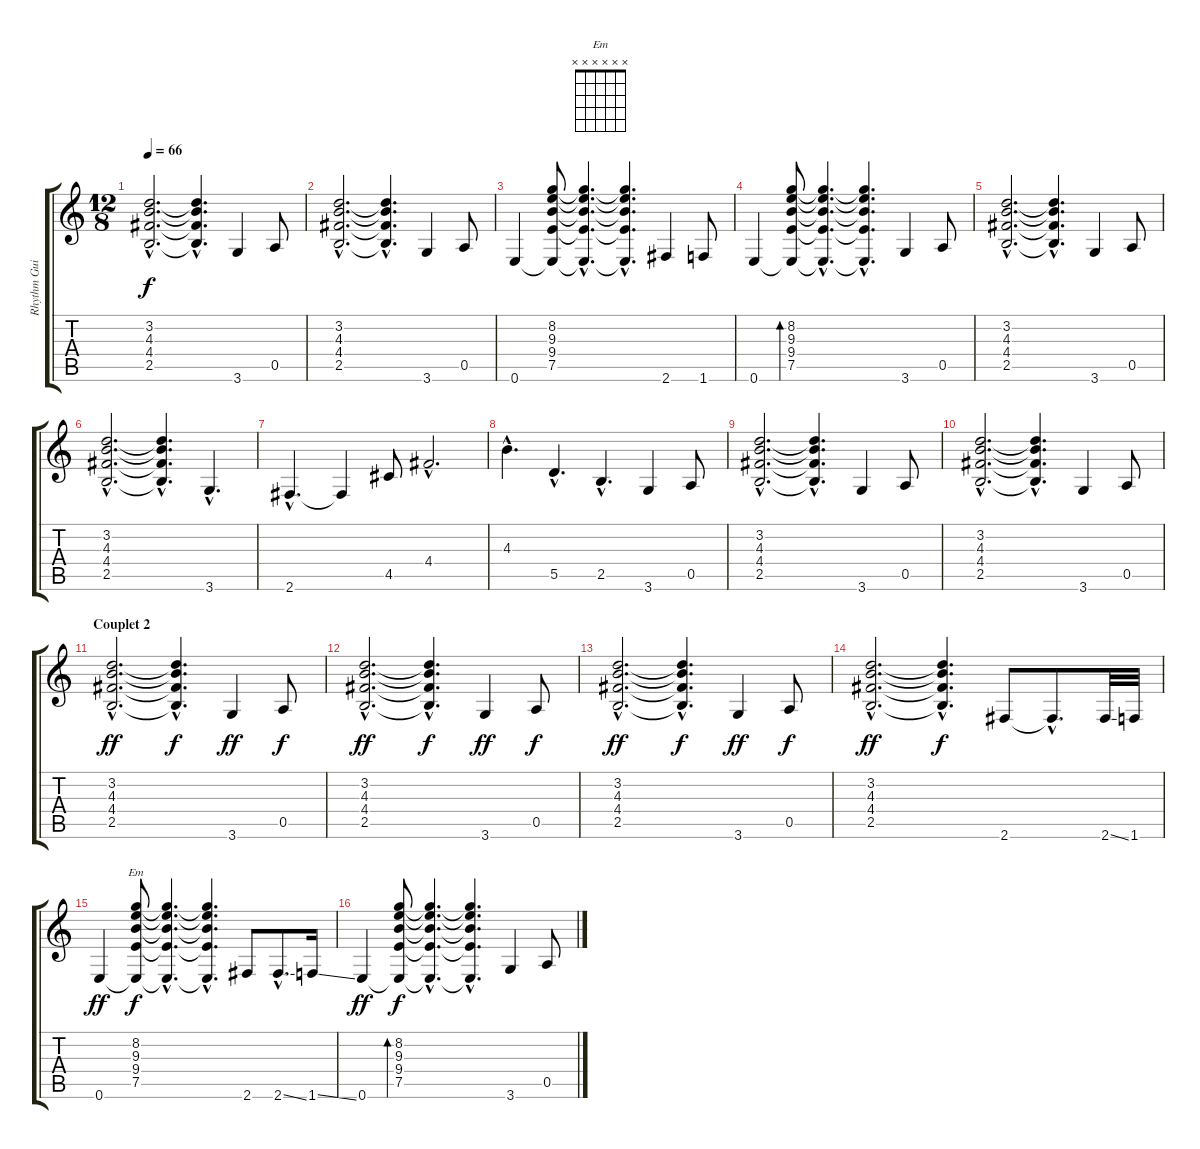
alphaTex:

\track ("Rhythm Guitar" "Rhythm Gui") {instrument acousticguitarsteel}
\staff {score tabs}
\tuning (E4 B3 G3 D3 A2 E2) {hide}
\chord ("Em" x x x x x x) {firstfret 0}
\ts (12 8)
\tempo 66
\clef g2
\ks c
(3.2{hac} 4.3{hac} 4.4{hac} 2.5{hac}).2{d dy f} (3.2{hac t} 4.3{hac t} 4.4{hac t} 2.5{hac t}).4{d} 3.6.4 0.5.8 |
(3.2{hac} 4.3{hac} 4.4{hac} 2.5{hac}).2{d} (3.2{hac t} 4.3{hac t} 4.4{hac t} 2.5{hac t}).4{d} 3.6.4 0.5.8 |
0.6.4 (8.2 9.3 9.4 7.5 0.6{t}).8 (8.2{hac t} 9.3{hac t} 9.4{hac t} 7.5{hac t} 0.6{hac t}).4{d} (8.2{hac t} 9.3{hac t} 9.4{hac t} 7.5{hac t} 0.6{hac t}).4{d} 2.6.4 1.6.8 |
0.6.4 (8.2 9.3 9.4 7.5 0.6{t}).8{bd 60} (8.2{hac t} 9.3{hac t} 9.4{hac t} 7.5{hac t} 0.6{hac t}).4{d} (8.2{hac t} 9.3{hac t} 9.4{hac t} 7.5{hac t} 0.6{hac t}).4{d} 3.6.4 0.5.8 |
(3.2{hac} 4.3{hac} 4.4{hac} 2.5{hac}).2{d} (3.2{hac t} 4.3{hac t} 4.4{hac t} 2.5{hac t}).4{d} 3.6.4 0.5.8 |
(3.2{hac} 4.3{hac} 4.4{hac} 2.5{hac}).2{d} (3.2{hac t} 4.3{hac t} 4.4{hac t} 2.5{hac t}).4{d} 3.6{hac}.4{d} |
2.6{hac}.4{d} 2.6{t}.4 4.5.8 4.4{hac}.2{d} |
4.3{hac}.4{d} 5.5{hac}.4{d} 2.5{hac}.4{d} 3.6.4 0.5.8 |
(3.2{hac} 4.3{hac} 4.4{hac} 2.5{hac}).2{d} (3.2{hac t} 4.3{hac t} 4.4{hac t} 2.5{hac t}).4{d} 3.6.4 0.5.8 |
(3.2{hac} 4.3{hac} 4.4{hac} 2.5{hac}).2{d} (3.2{hac t} 4.3{hac t} 4.4{hac t} 2.5{hac t}).4{d} 3.6.4 0.5.8 |
\section ("" "Couplet 2")
(3.2{hac} 4.3{hac} 4.4{hac} 2.5{hac}).2{d dy ff} (3.2{hac t} 4.3{hac t} 4.4{hac t} 2.5{hac t}).4{d dy f} 3.6.4{dy ff} 0.5.8{dy f} |
(3.2{hac} 4.3{hac} 4.4{hac} 2.5{hac}).2{d dy ff} (3.2{hac t} 4.3{hac t} 4.4{hac t} 2.5{hac t}).4{d dy f} 3.6.4{dy ff} 0.5.8{dy f} |
(3.2{hac} 4.3{hac} 4.4{hac} 2.5{hac}).2{d dy ff} (3.2{hac t} 4.3{hac t} 4.4{hac t} 2.5{hac t}).4{d dy f} 3.6.4{dy ff} 0.5.8{dy f} |
(3.2{hac} 4.3{hac} 4.4{hac} 2.5{hac}).2{d dy ff} (3.2{hac t} 4.3{hac t} 4.4{hac t} 2.5{hac t}).4{d dy f} 2.6.8 2.6{hac t}.8{d} 2.6{ss}.32 1.6.32 |
0.6.4{dy ff} (8.2 9.3 9.4 7.5 0.6{t}).8{ch "Em" dy f} (8.2{hac t} 9.3{hac t} 9.4{hac t} 7.5{hac t} 0.6{hac t}).4{d} (8.2{hac t} 9.3{hac t} 9.4{hac t} 7.5{hac t} 0.6{hac t}).4{d} 2.6.8 2.6{ss hac}.8{d} 1.6{ss}.16 |
0.6.4{dy ff} (8.2 9.3 9.4 7.5 0.6{t}).8{bd 60 dy f} (8.2{hac t} 9.3{hac t} 9.4{hac t} 7.5{hac t} 0.6{hac t}).4{d} (8.2{hac t} 9.3{hac t} 9.4{hac t} 7.5{hac t} 0.6{hac t}).4{d} 3.6.4 0.5.8
